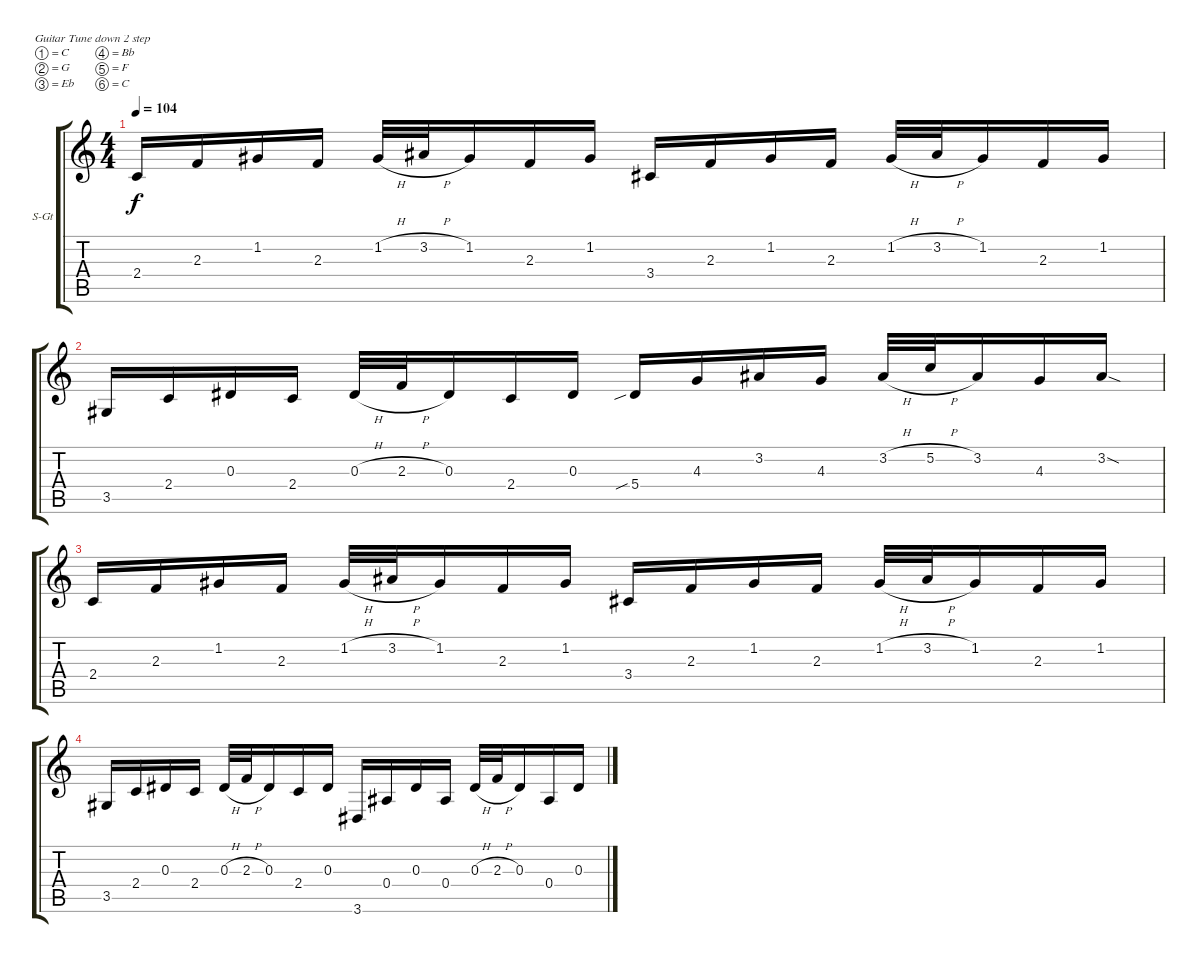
\defaultSystemsLayout 4
\bracketExtendMode groupsimilarinstruments
\firstSystemTrackNameOrientation horizontal
\otherSystemsTrackNameOrientation horizontal
\track ("Steel Guitar" "S-Gt") {instrument acousticguitarsteel}
\staff {score tabs}
\tuning (C4 G3 Eb3 Bb2 F2 C2)
\ts (4 4)
\tempo 104
\clef g2
\ks c
2.4.16{dy f instrument acousticguitarsteel} 2.3.16 1.2.16 2.3.16 1.2{h}.32 3.2{h}.32 1.2.16 2.3.16 1.2.16 3.4.16 2.3.16 1.2.16 2.3.16 1.2{h}.32 3.2{h}.32 1.2.16 2.3.16 1.2.16 |
3.5.16 2.4.16 0.3.16 2.4.16 0.3{h}.32 2.3{h}.32 0.3.16 2.4.16 0.3.16 5.4{sib}.16 4.3.16 3.2.16 4.3.16 3.2{h}.32 5.2{h}.32 3.2.16 4.3.16 3.2{sod}.16 |
2.4.16 2.3.16 1.2.16 2.3.16 1.2{h}.32 3.2{h}.32 1.2.16 2.3.16 1.2.16 3.4.16 2.3.16 1.2.16 2.3.16 1.2{h}.32 3.2{h}.32 1.2.16 2.3.16 1.2.16 |
3.5.16 2.4.16 0.3.16 2.4.16 0.3{h}.32 2.3{h}.32 0.3.16 2.4.16 0.3.16 3.6.16 0.4.16 0.3.16 0.4.16 0.3{h}.32 2.3{h}.32 0.3.16 0.4.16 0.3.16
